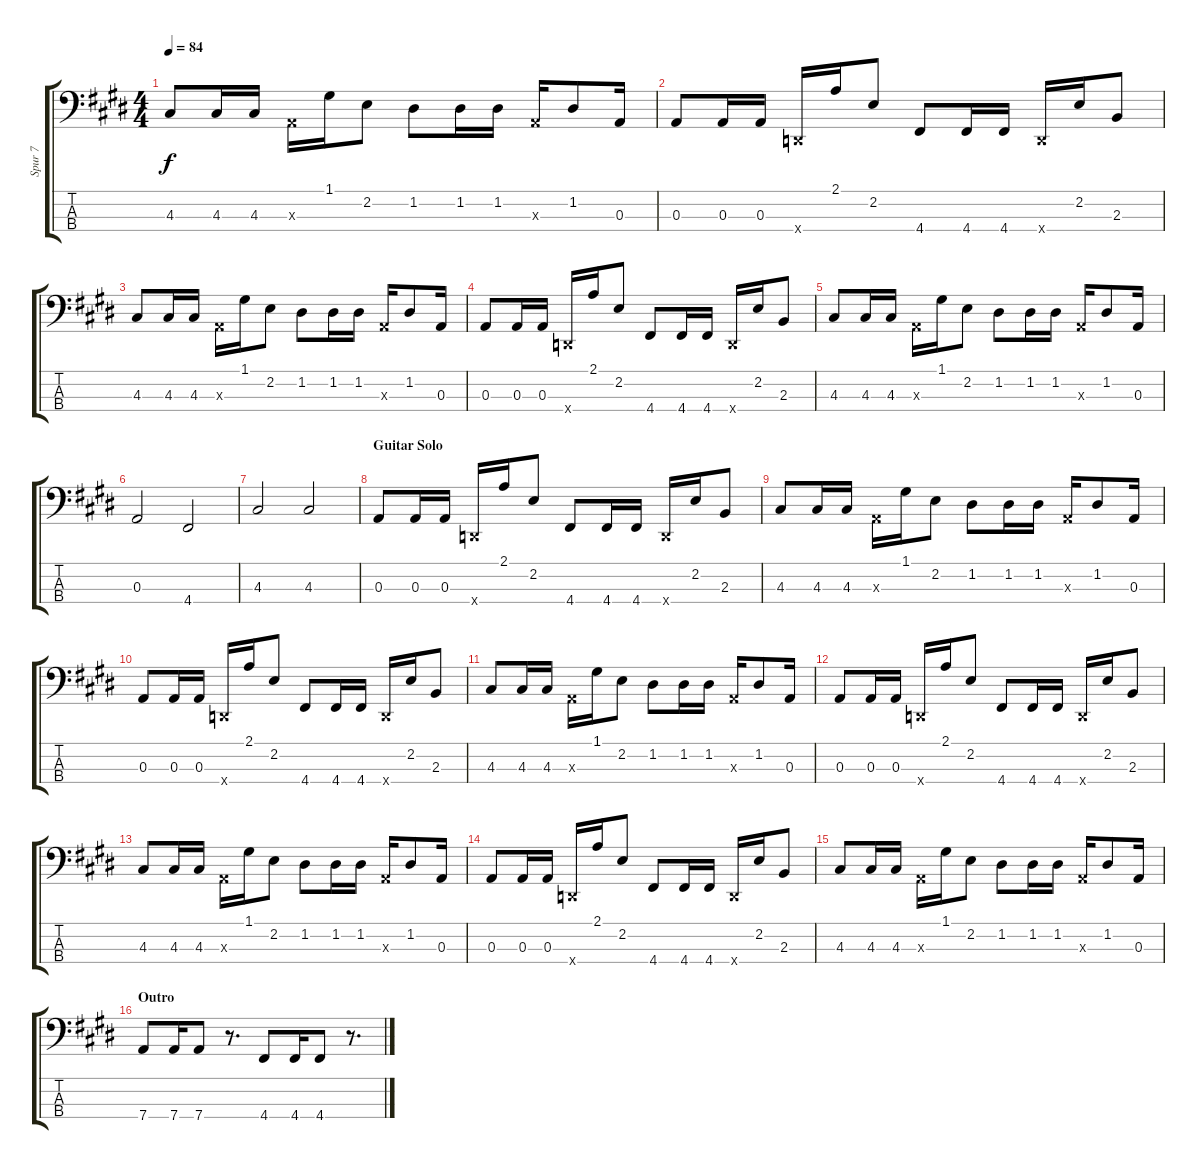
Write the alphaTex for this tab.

\track ("Spur 7" "Spur 7") {instrument electricbassfinger}
\staff {score tabs}
\tuning (G2 D2 A1 D1) {hide}
\ts (4 4)
\tempo 84
\clef f4
\ks e
4.3.8{dy f} 4.3.16 4.3.16 0.3{x}.16 1.1.16 2.2.8 1.2.8 1.2.16 1.2.16 0.3{x}.16 1.2.8 0.3.16 |
0.3.8 0.3.16 0.3.16 0.4{x}.16 2.1.16 2.2.8 4.4.8 4.4.16 4.4.16 0.4{x}.16 2.2.16 2.3.8 |
4.3.8 4.3.16 4.3.16 0.3{x}.16 1.1.16 2.2.8 1.2.8 1.2.16 1.2.16 0.3{x}.16 1.2.8 0.3.16 |
0.3.8 0.3.16 0.3.16 0.4{x}.16 2.1.16 2.2.8 4.4.8 4.4.16 4.4.16 0.4{x}.16 2.2.16 2.3.8 |
4.3.8 4.3.16 4.3.16 0.3{x}.16 1.1.16 2.2.8 1.2.8 1.2.16 1.2.16 0.3{x}.16 1.2.8 0.3.16 |
0.3.2 4.4.2 |
4.3.2 4.3.2 |
\section ("" "Guitar Solo")
0.3.8 0.3.16 0.3.16 0.4{x}.16 2.1.16 2.2.8 4.4.8 4.4.16 4.4.16 0.4{x}.16 2.2.16 2.3.8 |
4.3.8 4.3.16 4.3.16 0.3{x}.16 1.1.16 2.2.8 1.2.8 1.2.16 1.2.16 0.3{x}.16 1.2.8 0.3.16 |
0.3.8 0.3.16 0.3.16 0.4{x}.16 2.1.16 2.2.8 4.4.8 4.4.16 4.4.16 0.4{x}.16 2.2.16 2.3.8 |
4.3.8 4.3.16 4.3.16 0.3{x}.16 1.1.16 2.2.8 1.2.8 1.2.16 1.2.16 0.3{x}.16 1.2.8 0.3.16 |
0.3.8 0.3.16 0.3.16 0.4{x}.16 2.1.16 2.2.8 4.4.8 4.4.16 4.4.16 0.4{x}.16 2.2.16 2.3.8 |
4.3.8 4.3.16 4.3.16 0.3{x}.16 1.1.16 2.2.8 1.2.8 1.2.16 1.2.16 0.3{x}.16 1.2.8 0.3.16 |
0.3.8 0.3.16 0.3.16 0.4{x}.16 2.1.16 2.2.8 4.4.8 4.4.16 4.4.16 0.4{x}.16 2.2.16 2.3.8 |
4.3.8 4.3.16 4.3.16 0.3{x}.16 1.1.16 2.2.8 1.2.8 1.2.16 1.2.16 0.3{x}.16 1.2.8 0.3.16 |
\section ("" "Outro")
7.4.8 7.4.16 7.4.8 r.8{d} 4.4.8 4.4.16 4.4.8 r.8{d}
